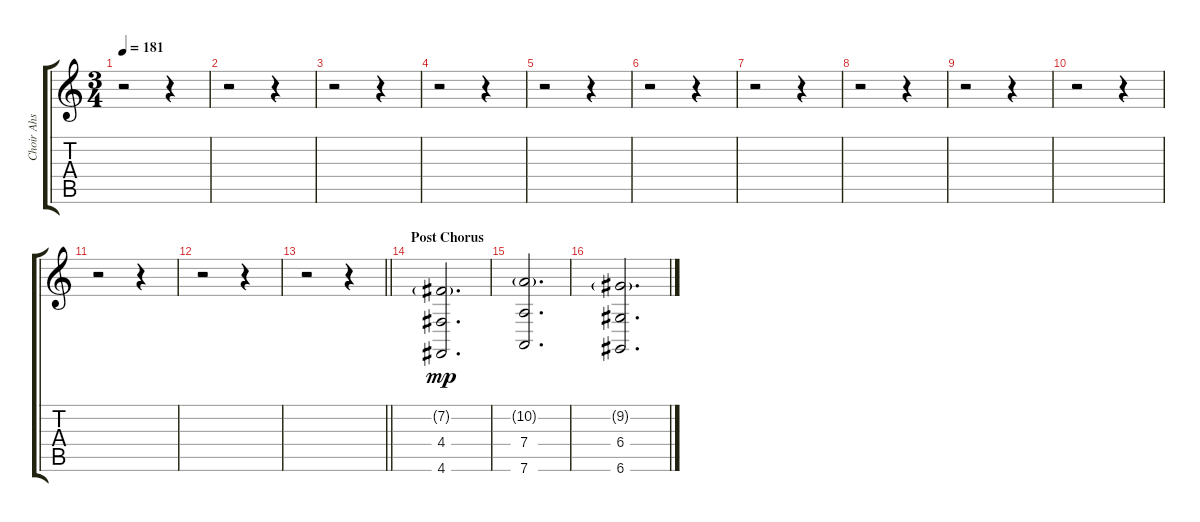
\track ("Choir Ahs" "Choir Ahs") {instrument choiraahs}
\staff {score tabs}
\tuning (E4 B3 G3 D3 A2 D2) {hide}
\ts (3 4)
\tempo 181
\clef g2
\ks c
r.2{dy mp} r.4 |
r.2 r.4 |
r.2 r.4 |
r.2 r.4 |
r.2 r.4 |
r.2 r.4 |
r.2 r.4 |
r.2 r.4 |
r.2 r.4 |
r.2 r.4 |
r.2 r.4 |
r.2 r.4 |
\barLineRight lightlight
r.2 r.4 |
\section ("" "Post Chorus")
(7.2{g} 4.4 4.6).2{d} |
(10.2{g} 7.4 7.6).2{d} |
(9.2{g} 6.4 6.6).2{d}
